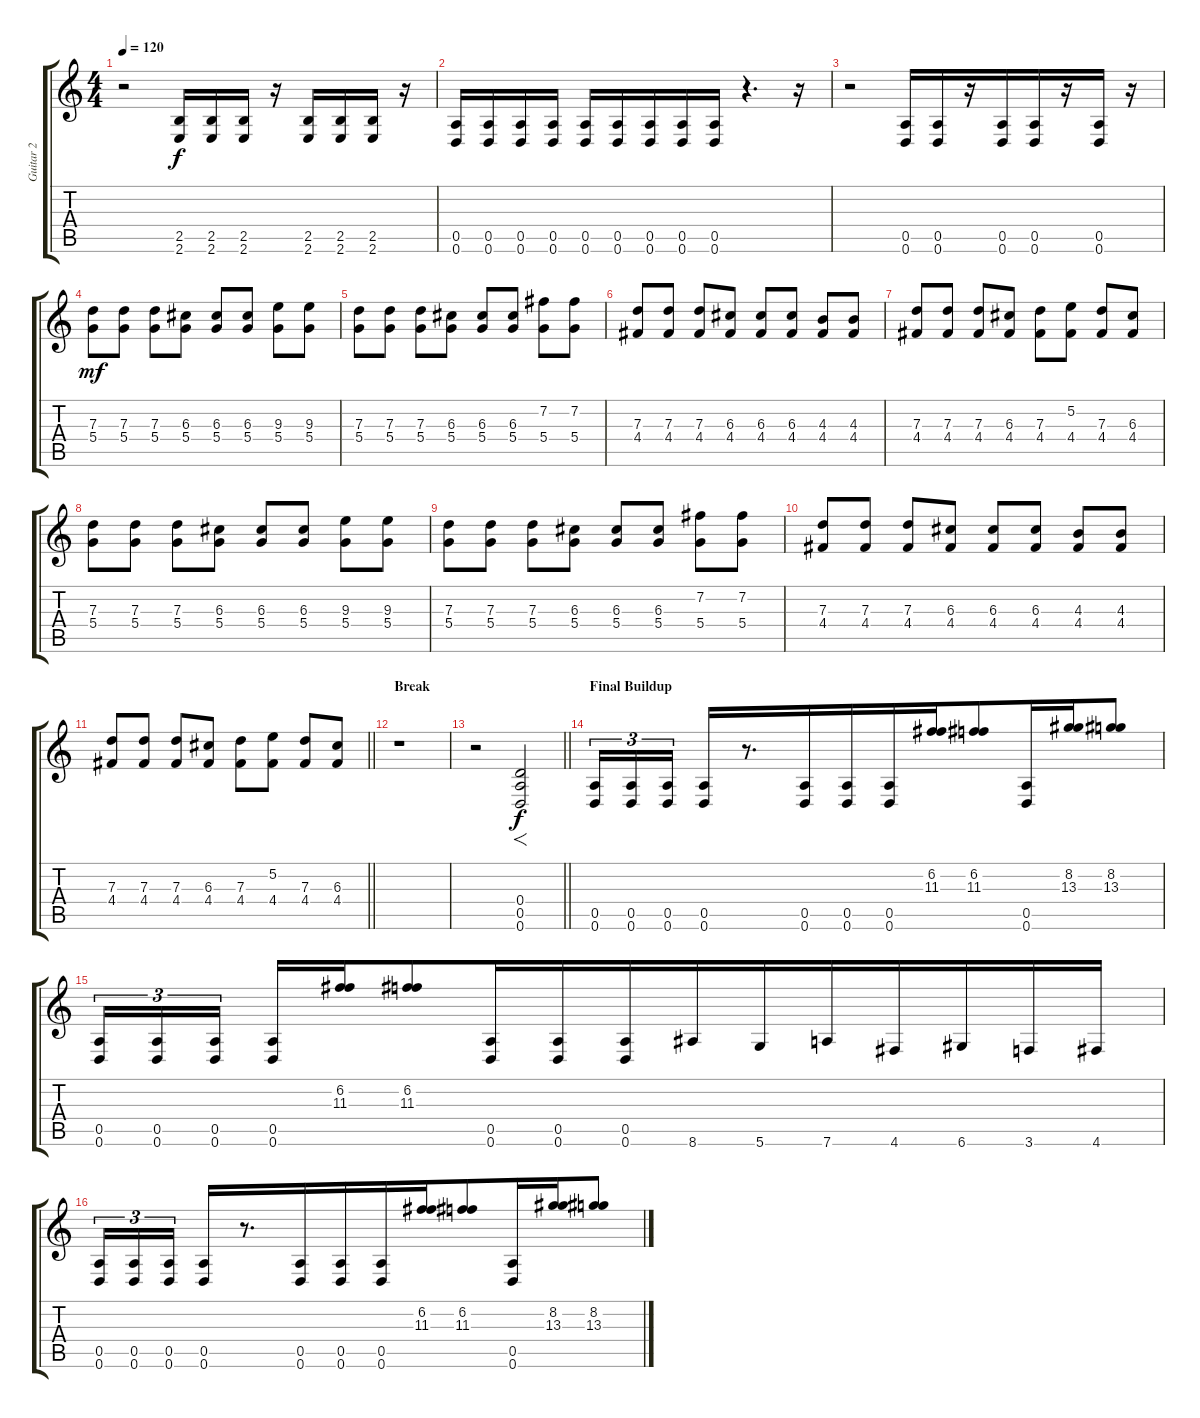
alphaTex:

\track ("Guitar 2" "Guitar 2") {instrument distortionguitar}
\staff {score tabs}
\tuning (E4 B3 G3 D3 A2 D2) {hide}
\ts (4 4)
\tempo 120
\clef g2
\ks c
r.2{dy f beam merge} (2.5 2.6).16{beam merge} (2.5 2.6).16 (2.5 2.6).16 r.16{beam merge} (2.5 2.6).16 (2.5 2.6).16 (2.5 2.6).16{beam merge} r.16 |
(0.5 0.6).16{beam merge} (0.5 0.6).16 (0.5 0.6).16 (0.5 0.6).16 (0.5 0.6).16{beam merge} (0.5 0.6).16 (0.5 0.6).16{beam merge} (0.5 0.6).16{beam merge} (0.5 0.6).16 r.4{d} r.16 |
r.2{beam merge} (0.5 0.6).16{beam merge} (0.5 0.6).16 r.16 (0.5 0.6).16{beam merge} (0.5 0.6).16 r.16 (0.5 0.6).16{beam merge} r.16 |
(7.3 5.4).8{dy mf beam merge} (7.3 5.4).8 (7.3 5.4).8{beam merge} (6.3 5.4).8 (6.3 5.4).8{beam merge} (6.3 5.4).8 (9.3 5.4).8 (9.3 5.4).8 |
(7.3 5.4).8{beam merge} (7.3 5.4).8 (7.3 5.4).8{beam merge} (6.3 5.4).8 (6.3 5.4).8{beam merge} (6.3 5.4).8 (7.2 5.4).8 (7.2 5.4).8 |
(7.3 4.4).8{beam merge} (7.3 4.4).8 (7.3 4.4).8{beam merge} (6.3 4.4).8 (6.3 4.4).8{beam merge} (6.3 4.4).8 (4.3 4.4).8 (4.3 4.4).8 |
(7.3 4.4).8{beam merge} (7.3 4.4).8 (7.3 4.4).8{beam merge} (6.3 4.4).8 (7.3 4.4).8{beam merge} (5.2 4.4).8 (7.3 4.4).8 (6.3 4.4).8 |
(7.3 5.4).8{beam merge} (7.3 5.4).8 (7.3 5.4).8{beam merge} (6.3 5.4).8 (6.3 5.4).8{beam merge} (6.3 5.4).8 (9.3 5.4).8 (9.3 5.4).8 |
(7.3 5.4).8{beam merge} (7.3 5.4).8 (7.3 5.4).8{beam merge} (6.3 5.4).8 (6.3 5.4).8{beam merge} (6.3 5.4).8 (7.2 5.4).8 (7.2 5.4).8 |
(7.3 4.4).8{beam merge} (7.3 4.4).8 (7.3 4.4).8{beam merge} (6.3 4.4).8 (6.3 4.4).8{beam merge} (6.3 4.4).8 (4.3 4.4).8 (4.3 4.4).8 |
\barLineRight lightlight
(7.3 4.4).8{beam merge} (7.3 4.4).8 (7.3 4.4).8{beam merge} (6.3 4.4).8 (7.3 4.4).8{beam merge} (5.2 4.4).8 (7.3 4.4).8 (6.3 4.4).8 |
\section ("" "Break")
r.1 |
\barLineRight lightlight
r.2 (0.4 0.5 0.6).2{f dy f} |
\section ("" "Final Buildup")
(0.5 0.6).16{tu (3 2) beam merge} (0.5 0.6).16{tu (3 2) beam merge} (0.5 0.6).16{tu (3 2) beam splitsecondary} (0.5 0.6).16{beam merge} r.8{d beam merge} (0.5 0.6).16{beam merge} (0.5 0.6).16{beam merge} (0.5 0.6).16{beam merge} (6.2 11.3).16{beam merge} (6.2 11.3).8{beam merge} (0.5 0.6).16{beam merge} (8.2 13.3).16{beam merge} (8.2 13.3).8 |
(0.5 0.6).16{tu (3 2) beam merge} (0.5 0.6).16{tu (3 2) beam merge} (0.5 0.6).16{tu (3 2) beam splitsecondary} (0.5 0.6).16{beam merge} (6.2 11.3).16{beam merge} (6.2 11.3).8{beam merge} (0.5 0.6).16{beam merge} (0.5 0.6).16{beam merge} (0.5 0.6).16{beam merge} 8.6.16{beam merge} 5.6.16{beam merge} 7.6.16{beam merge} 4.6.16 6.6.16{beam merge} 3.6.16{beam merge} 4.6.16 |
(0.5 0.6).16{tu (3 2) beam merge} (0.5 0.6).16{tu (3 2) beam merge} (0.5 0.6).16{tu (3 2) beam splitsecondary} (0.5 0.6).16{beam merge} r.8{d beam merge} (0.5 0.6).16{beam merge} (0.5 0.6).16{beam merge} (0.5 0.6).16{beam merge} (6.2 11.3).16{beam merge} (6.2 11.3).8{beam merge} (0.5 0.6).16{beam merge} (8.2 13.3).16{beam merge} (8.2 13.3).8
